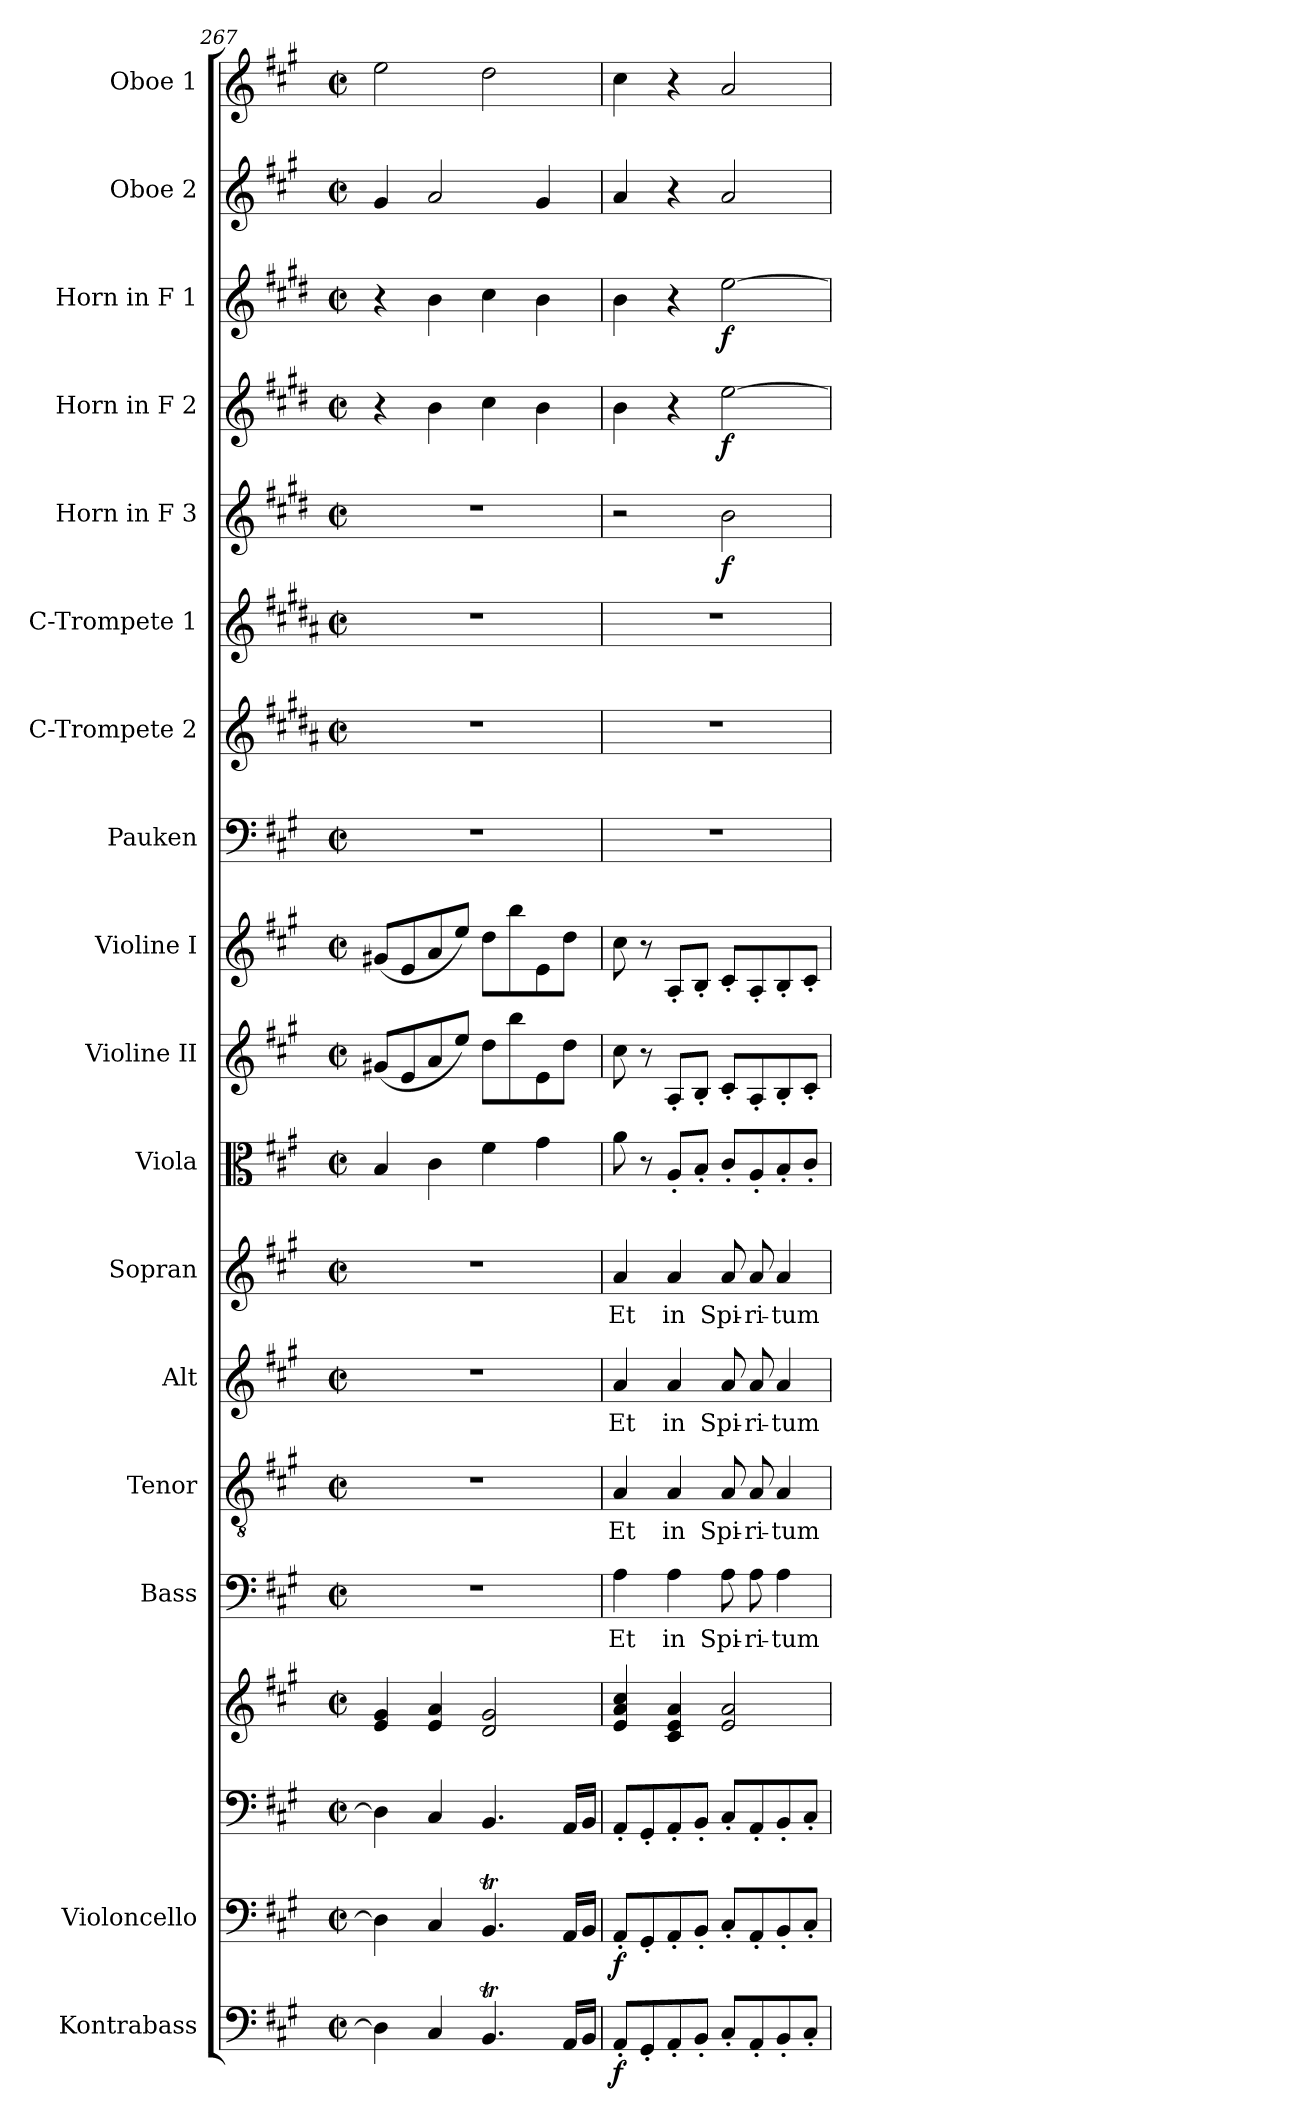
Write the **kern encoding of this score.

**kern	**dynam	**kern	**dynam	**kern	**kern	**kern	**text	**kern	**text	**kern	**text	**kern	**text	**kern	**kern	**kern	**kern	**kern	**kern	**kern	**dynam	**kern	**dynam	**kern	**dynam	**kern	**kern
*part18	*part18	*part17	*part17	*part16	*part16	*part15	*part15	*part14	*part14	*part13	*part13	*part12	*part12	*part11	*part10	*part9	*part8	*part7	*part6	*part5	*part5	*part4	*part4	*part3	*part3	*part2	*part1
*staff19	*staff19	*staff18	*staff18	*staff17	*staff16	*staff15	*staff15	*staff14	*staff14	*staff13	*staff13	*staff12	*staff12	*staff11	*staff10	*staff9	*staff8	*staff7	*staff6	*staff5	*staff5	*staff4	*staff4	*staff3	*staff3	*staff2	*staff1
*I"Kontrabass	*	*I"Violoncello	*	*	*	*I"Bass	*	*I"Tenor	*	*I"Alt	*	*I"Sopran	*	*I"Viola	*I"Violine II	*I"Violine I	*I"Pauken	*I"C-Trompete 2	*I"C-Trompete 1	*I"Horn in F 3	*	*I"Horn in F 2	*	*I"Horn in F 1	*	*I"Oboe 2	*I"Oboe 1
*I'Kb.	*	*I'Vc.	*	*	*	*I'B.	*	*I'T.	*	*I'A.	*	*I'S.	*	*I'Vla.	*I'Vl. II	*I'Vl. I	*I'Pk.	*I'C Trp. 2	*I'C Trp. 1	*	*	*	*	*	*	*I'Ob. 2	*I'Ob. 1
*clefF4	*	*clefF4	*	*clefF4	*clefG2	*clefF4	*	*clefGv2	*	*clefG2	*	*clefG2	*	*clefC3	*clefG2	*clefG2	*clefF4	*clefG2	*clefG2	*clefG2	*	*clefG2	*	*clefG2	*	*clefG2	*clefG2
*ITrd7c12	*	*	*	*	*	*	*	*	*	*	*	*	*	*	*	*	*	*ITrd1c2	*ITrd1c2	*ITrd4c7	*	*ITrd4c7	*	*ITrd4c7	*	*	*
*k[f#c#g#]	*	*k[f#c#g#]	*	*k[f#c#g#]	*k[f#c#g#]	*k[f#c#g#]	*	*k[f#c#g#]	*	*k[f#c#g#]	*	*k[f#c#g#]	*	*k[f#c#g#]	*k[f#c#g#]	*k[f#c#g#]	*k[f#c#g#]	*k[f#c#g#]	*k[f#c#g#]	*k[f#c#g#]	*	*k[f#c#g#]	*	*k[f#c#g#]	*	*k[f#c#g#]	*k[f#c#g#]
*A:	*	*A:	*	*A:	*A:	*A:	*	*A:	*	*A:	*	*A:	*	*A:	*A:	*A:	*A:	*A:	*A:	*A:	*	*A:	*	*A:	*	*A:	*A:
*M2/2	*	*M2/2	*	*M2/2	*M2/2	*M2/2	*	*M2/2	*	*M2/2	*	*M2/2	*	*M2/2	*M2/2	*M2/2	*M2/2	*M2/2	*M2/2	*M2/2	*	*M2/2	*	*M2/2	*	*M2/2	*M2/2
*met(c|)	*	*met(c|)	*	*met(c|)	*met(c|)	*met(c|)	*	*met(c|)	*	*met(c|)	*	*met(c|)	*	*met(c|)	*met(c|)	*met(c|)	*met(c|)	*met(c|)	*met(c|)	*met(c|)	*	*met(c|)	*	*met(c|)	*	*met(c|)	*met(c|)
=267	=267	=267	=267	=267	=267	=267	=267	=267	=267	=267	=267	=267	=267	=267	=267	=267	=267	=267	=267	=267	=267	=267	=267	=267	=267	=267	=267
4DD\]	.	4D\]	.	4D\]	4e/ 4g#/	1r	.	1r	.	1r	.	1r	.	4B/	(<8g#X/L	(<8g#X/L	1r	1r	1r	1r	.	4r	.	4r	.	4g#/	2ee\
.	.	.	.	.	.	.	.	.	.	.	.	.	.	.	8e/	8e/	.	.	.	.	.	.	.	.	.	.	.
4CC#/	.	4C#/	.	4C#/	4e/ 4a/	.	.	.	.	.	.	.	.	4c#\	8a/	8a/	.	.	.	.	.	4e\	.	4e\	.	2a/	.
.	.	.	.	.	.	.	.	.	.	.	.	.	.	.	8ee/J)	8ee/J)	.	.	.	.	.	.	.	.	.	.	.
4.BBBT/	.	4.BBT/	.	4.BB/	2d/ 2g#/	.	.	.	.	.	.	.	.	4f#\	8dd\L	8dd\L	.	.	.	.	.	4f#\	.	4f#\	.	.	2dd\
.	.	.	.	.	.	.	.	.	.	.	.	.	.	.	8bb\	8bb\	.	.	.	.	.	.	.	.	.	.	.
.	.	.	.	.	.	.	.	.	.	.	.	.	.	4g#\	8e\	8e\	.	.	.	.	.	4e\	.	4e\	.	4g#/	.
16AAA/LL	.	16AA/LL	.	16AA/LL	.	.	.	.	.	.	.	.	.	.	8dd\J	8dd\J	.	.	.	.	.	.	.	.	.	.	.
16BBB/JJ	.	16BB/JJ	.	16BB/JJ	.	.	.	.	.	.	.	.	.	.	.	.	.	.	.	.	.	.	.	.	.	.	.
=268	=268	=268	=268	=268	=268	=268	=268	=268	=268	=268	=268	=268	=268	=268	=268	=268	=268	=268	=268	=268	=268	=268	=268	=268	=268	=268	=268
!	!LO:DY:b	!	!LO:DY:b	!	!	!	!LO:LY:b	!	!LO:LY:b	!	!LO:LY:b	!	!LO:LY:b	!	!	!	!	!	!	!	!	!	!	!	!	!	!
8AAA'</L	f	8AA'</L	f	8AA'</L	4e/ 4a/ 4cc#/	4A\	Et	4A/	Et	4a/	Et	4a/	Et	8a\	8cc#\	8cc#\	1r	1r	1r	2r	.	4e\	.	4e\	.	4a/	4cc#\
8GGG#'</	.	8GG#'</	.	8GG#'</	.	.	.	.	.	.	.	.	.	8r	8r	8r	.	.	.	.	.	.	.	.	.	.	.
!	!	!	!	!	!	!	!LO:LY:b	!	!LO:LY:b	!	!LO:LY:b	!	!LO:LY:b	!	!	!	!	!	!	!	!	!	!	!	!	!	!
8AAA'</	.	8AA'</	.	8AA'</	4c#/ 4e/ 4a/	4A\	in	4A/	in	4a/	in	4a/	in	8A'</L	8A'</L	8A'</L	.	.	.	.	.	4r	.	4r	.	4r	4r
8BBB'</J	.	8BB'</J	.	8BB'</J	.	.	.	.	.	.	.	.	.	8B'</J	8B'</J	8B'</J	.	.	.	.	.	.	.	.	.	.	.
!	!	!	!	!	!	!	!LO:LY:b	!	!LO:LY:b	!	!LO:LY:b	!	!LO:LY:b	!	!	!	!	!	!	!	!LO:DY:b	!	!LO:DY:b	!	!LO:DY:b	!	!
8CC#'</L	.	8C#'</L	.	8C#'</L	2e/ 2a/	8A\	Spi-	8A/	Spi-	8a/	Spi-	8a/	Spi-	8c#'</L	8c#'</L	8c#'</L	.	.	.	2e\	f	[2a\	f	[2a\	f	2a/	2a/
!	!	!	!	!	!	!	!LO:LY:b	!	!LO:LY:b	!	!LO:LY:b	!	!LO:LY:b	!	!	!	!	!	!	!	!	!	!	!	!	!	!
8AAA'</	.	8AA'</	.	8AA'</	.	8A\	-ri-	8A/	-ri-	8a/	-ri-	8a/	-ri-	8A'</	8A'</	8A'</	.	.	.	.	.	.	.	.	.	.	.
!	!	!	!	!	!	!	!LO:LY:b	!	!LO:LY:b	!	!LO:LY:b	!	!LO:LY:b	!	!	!	!	!	!	!	!	!	!	!	!	!	!
8BBB'</	.	8BB'</	.	8BB'</	.	4A\	-tum	4A/	-tum	4a/	-tum	4a/	-tum	8B'</	8B'</	8B'</	.	.	.	.	.	.	.	.	.	.	.
8CC#'</J	.	8C#'</J	.	8C#'</J	.	.	.	.	.	.	.	.	.	8c#'</J	8c#'</J	8c#'</J	.	.	.	.	.	.	.	.	.	.	.
=	=	=	=	=	=	=	=	=	=	=	=	=	=	=	=	=	=	=	=	=	=	=	=	=	=	=	=
*-	*-	*-	*-	*-	*-	*-	*-	*-	*-	*-	*-	*-	*-	*-	*-	*-	*-	*-	*-	*-	*-	*-	*-	*-	*-	*-	*-
